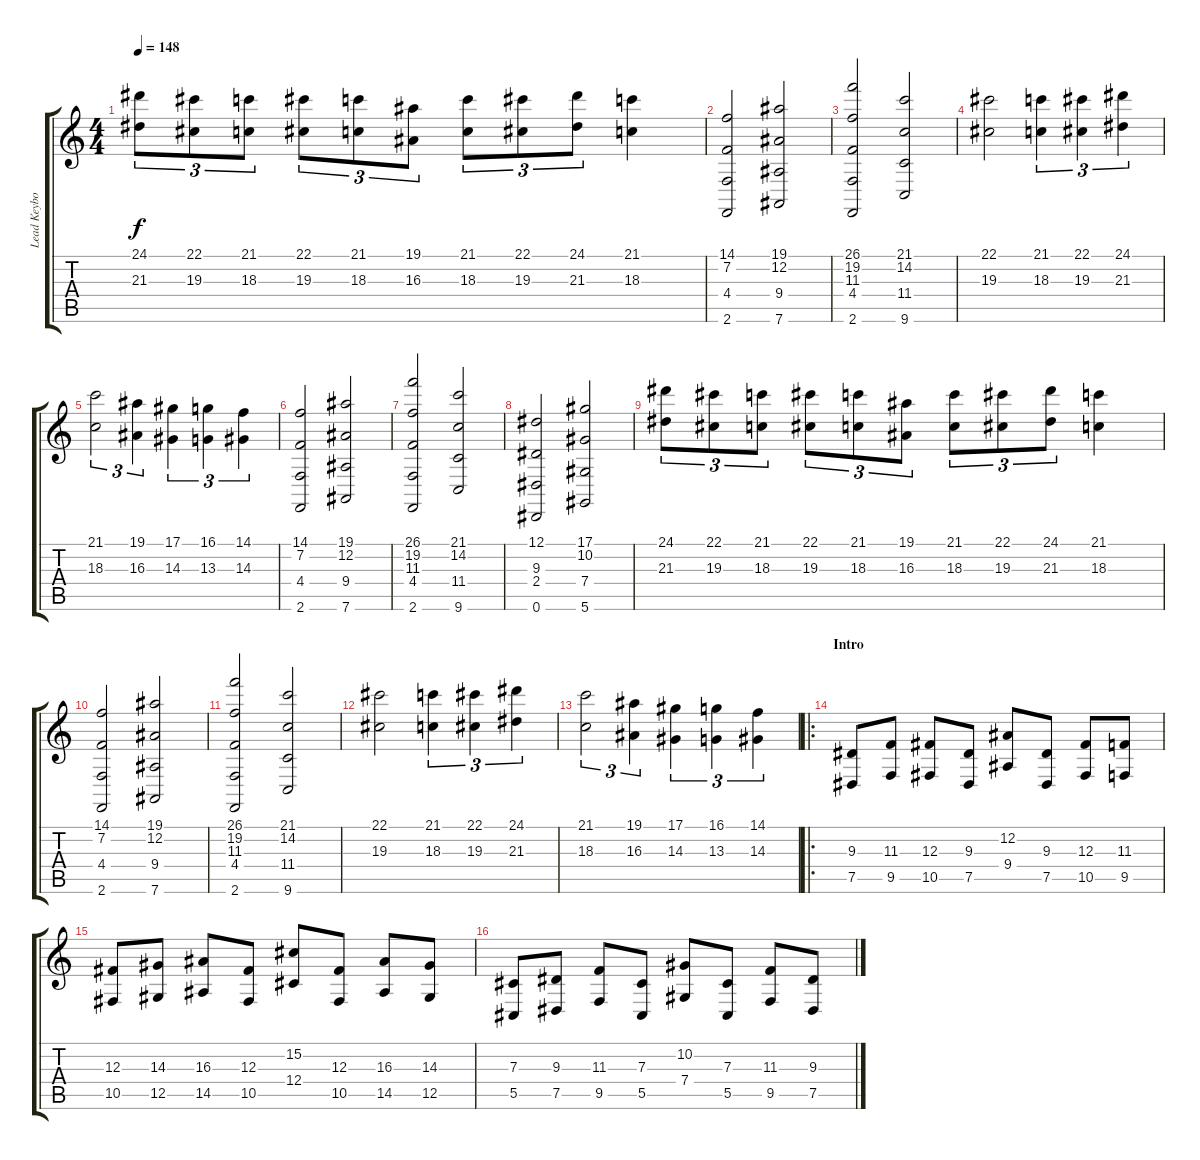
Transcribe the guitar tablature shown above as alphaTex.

\track ("Lead Keyboard" "Lead Keybo") {instrument stringensemble1}
\staff {score tabs}
\tuning (Eb4 Bb3 Gb3 Db3 Ab2 Eb2) {hide}
\ts (4 4)
\tempo 148
\clef g2
\ks c
(24.1 21.3).8{tu (3 2) dy f} (22.1 19.3).8{tu (3 2)} (21.1 18.3).8{tu (3 2)} (22.1 19.3).8{tu (3 2)} (21.1 18.3).8{tu (3 2)} (19.1 16.3).8{tu (3 2)} (21.1 18.3).8{tu (3 2)} (22.1 19.3).8{tu (3 2)} (24.1 21.3).8{tu (3 2)} (21.1 18.3).4 |
(14.1 7.2 4.4 2.6).2 (19.1 12.2 9.4 7.6).2 |
(26.1 19.2 11.3 4.4 2.6).2 (21.1 14.2 11.4 9.6).2 |
(22.1 19.3).2 (21.1 18.3).4{tu (3 2)} (22.1 19.3).4{tu (3 2)} (24.1 21.3).4{tu (3 2)} |
(21.1 18.3).2{tu (3 2)} (19.1 16.3).4{tu (3 2)} (17.1 14.3).4{tu (3 2)} (16.1 13.3).4{tu (3 2)} (14.1 14.3).4{tu (3 2)} |
(14.1 7.2 4.4 2.6).2{volume 12} (19.1 12.2 9.4 7.6).2 |
(26.1 19.2 11.3 4.4 2.6).2 (21.1 14.2 11.4 9.6).2 |
(12.1 9.3 2.4 0.6).2 (17.1 10.2 7.4 5.6).2 |
(24.1 21.3).8{tu (3 2)} (22.1 19.3).8{tu (3 2)} (21.1 18.3).8{tu (3 2)} (22.1 19.3).8{tu (3 2)} (21.1 18.3).8{tu (3 2)} (19.1 16.3).8{tu (3 2)} (21.1 18.3).8{tu (3 2)} (22.1 19.3).8{tu (3 2)} (24.1 21.3).8{tu (3 2)} (21.1 18.3).4 |
(14.1 7.2 4.4 2.6).2 (19.1 12.2 9.4 7.6).2 |
(26.1 19.2 11.3 4.4 2.6).2 (21.1 14.2 11.4 9.6).2 |
(22.1 19.3).2 (21.1 18.3).4{tu (3 2)} (22.1 19.3).4{tu (3 2)} (24.1 21.3).4{tu (3 2)} |
(21.1 18.3).2{tu (3 2)} (19.1 16.3).4{tu (3 2)} (17.1 14.3).4{tu (3 2)} (16.1 13.3).4{tu (3 2)} (14.1 14.3).4{tu (3 2)} |
\ro
\section ("" "Intro")
(9.3 7.5).8{volume 10 instrument fx5brightness} (11.3 9.5).8 (12.3 10.5).8 (9.3 7.5).8 (12.2 9.4).8 (9.3 7.5).8 (12.3 10.5).8 (11.3 9.5).8 |
(12.3 10.5).8 (14.3 12.5).8 (16.3 14.5).8 (12.3 10.5).8 (15.2 12.4).8 (12.3 10.5).8 (16.3 14.5).8 (14.3 12.5).8 |
(7.3 5.5).8 (9.3 7.5).8 (11.3 9.5).8 (7.3 5.5).8 (10.2 7.4).8 (7.3 5.5).8 (11.3 9.5).8 (9.3 7.5).8
